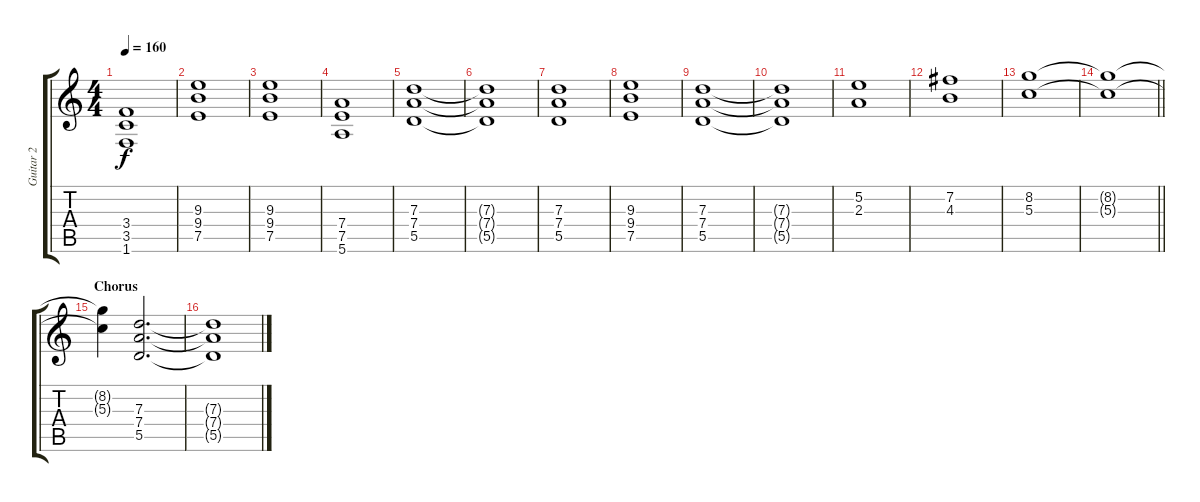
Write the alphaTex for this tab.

\track ("Guitar 2" "Guitar 2") {instrument distortionguitar}
\staff {score tabs}
\tuning (E4 B3 G3 D3 A2 E2) {hide}
\ts (4 4)
\tempo 160
\clef g2
\ks c
(3.4 3.5 1.6).1{dy f} |
(9.3 9.4 7.5).1 |
(9.3 9.4 7.5).1 |
(7.4 7.5 5.6).1 |
(7.3 7.4 5.5).1 |
(7.3{t} 7.4{t} 5.5{t}).1 |
(7.3 7.4 5.5).1 |
(9.3 9.4 7.5).1 |
(7.3 7.4 5.5).1 |
(7.3{t} 7.4{t} 5.5{t}).1 |
(5.2 2.3).1 |
(7.2 4.3).1 |
(8.2 5.3).1 |
\barLineRight lightlight
(8.2{t} 5.3{t}).1 |
\section ("" "Chorus")
(8.2{t} 5.3{t}).4 (7.3 7.4 5.5).2{d} |
(7.3{t} 7.4{t} 5.5{t}).1
